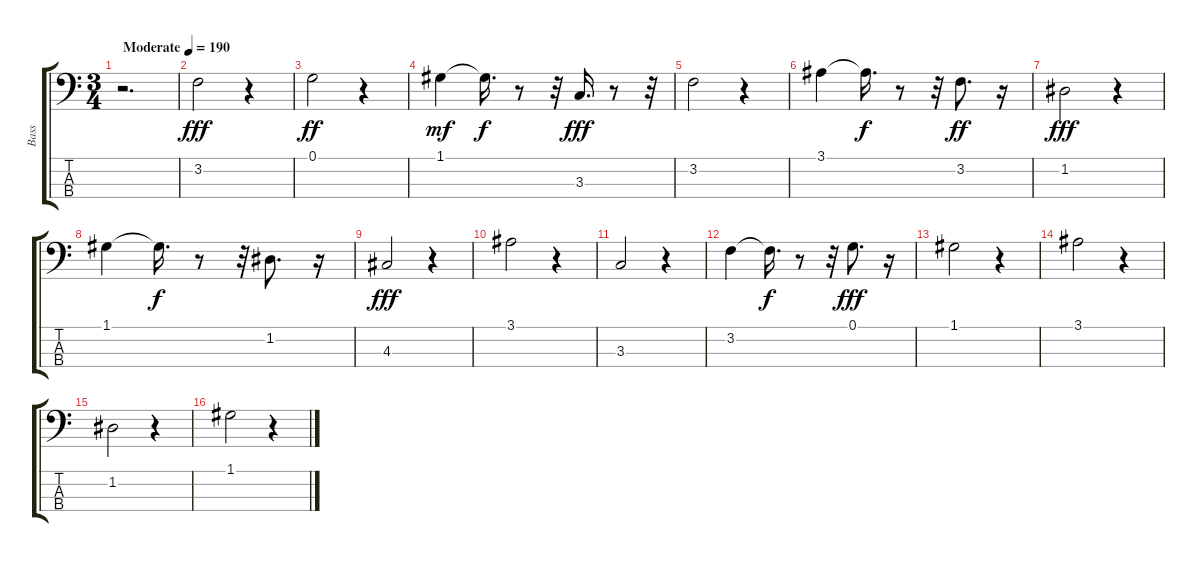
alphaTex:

\track ("Bass" "Bass") {instrument acousticbass}
\staff {score tabs}
\tuning (G2 D2 A1 E1) {hide}
\ts (3 4)
\tempo (190 "Moderate")
\clef f4
\ks c
r.2{d dy fff instrument acousticbass} |
3.2.2 r.4 |
0.1.2{dy ff} r.4 |
1.1.4{dy mf} 1.1{t}.16{d dy f} r.8 r.32 3.3.16{d dy fff} r.8 r.32 |
3.2.2 r.4 |
3.1.4 3.1{t}.16{d dy f} r.8 r.32 3.2.8{d dy ff} r.16 |
1.2.2{dy fff} r.4 |
1.1.4 1.1{t}.16{d dy f} r.8 r.32 1.2.8{d} r.16 |
4.3.2{dy fff} r.4 |
3.1.2 r.4 |
3.3.2 r.4 |
3.2.4 3.2{t}.16{d dy f} r.8 r.32 0.1.8{d dy fff} r.16 |
1.1.2 r.4 |
3.1.2 r.4 |
1.2.2 r.4 |
1.1.2 r.4
